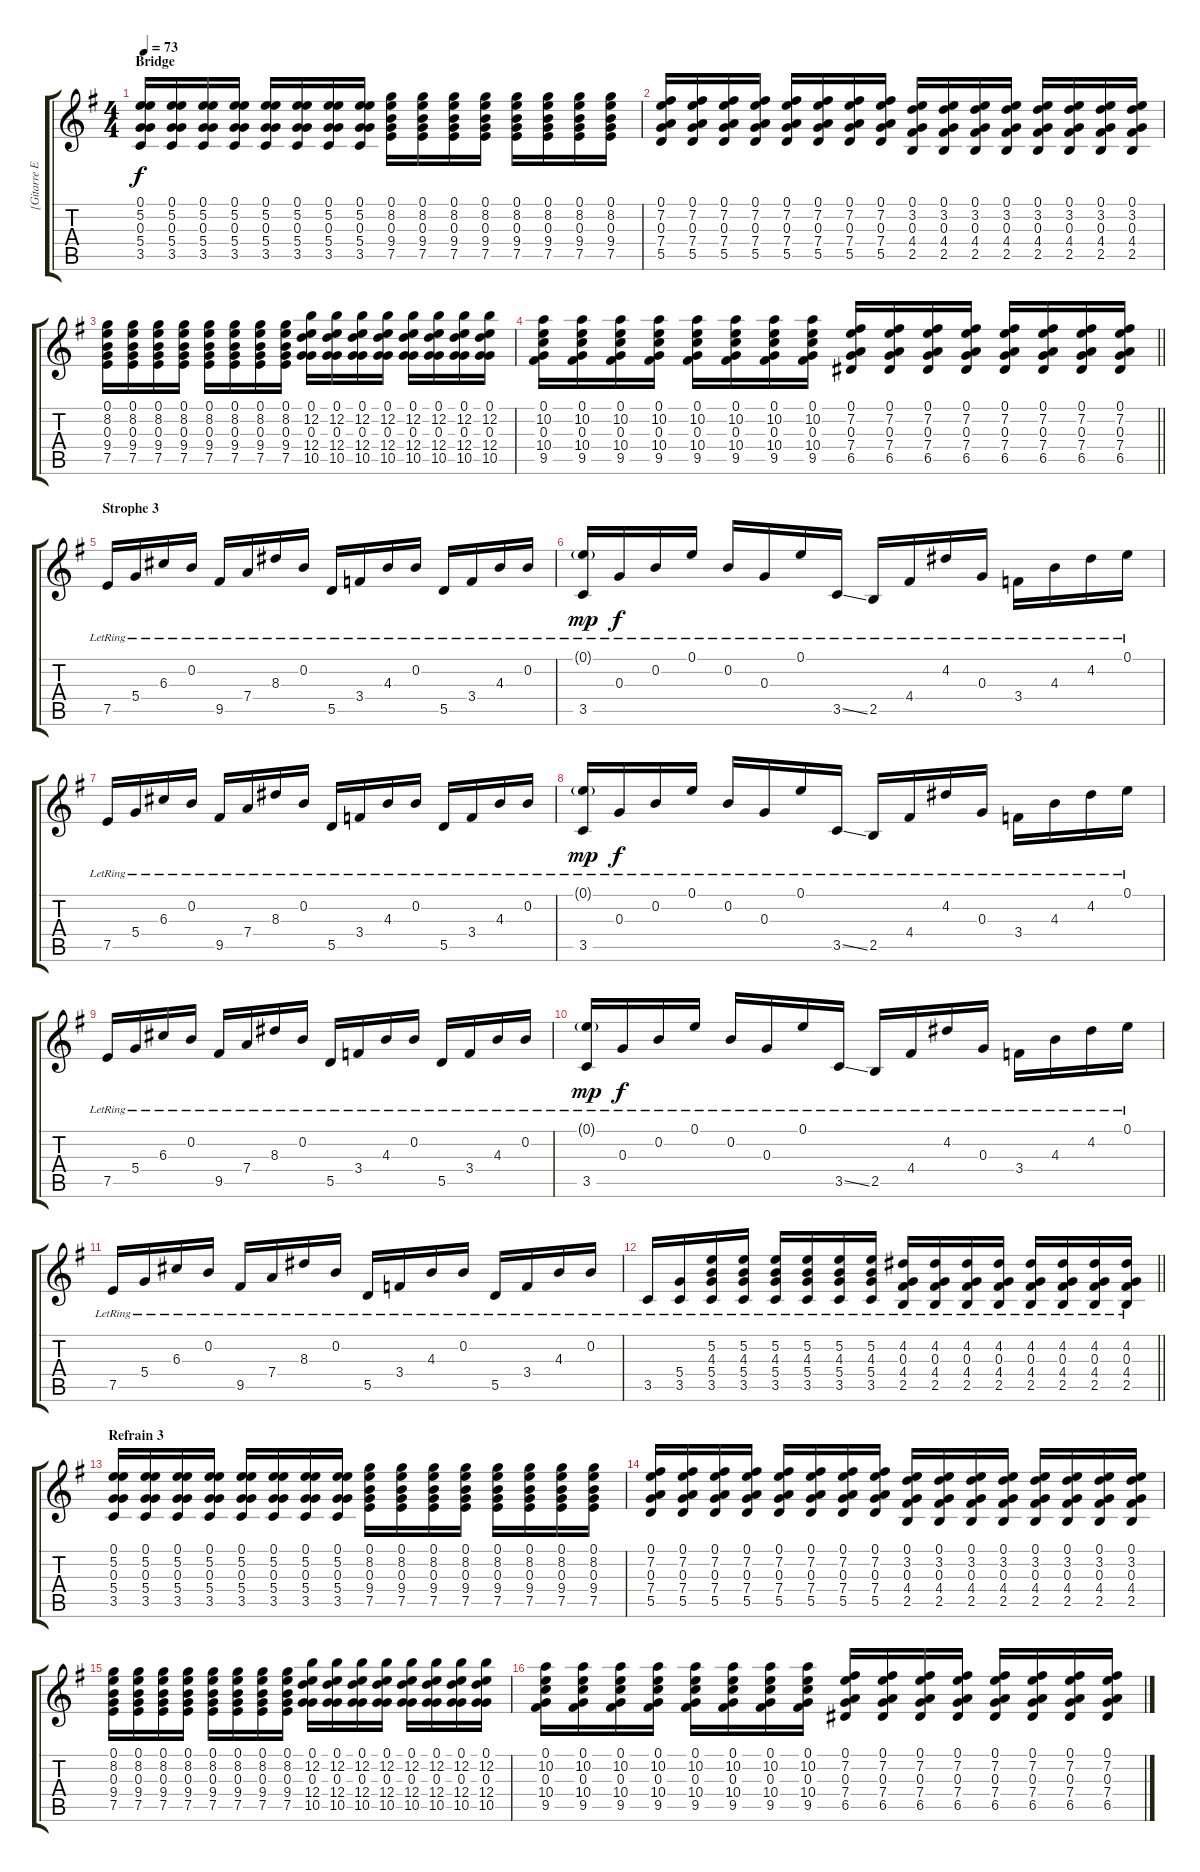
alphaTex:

\track ("[Gitarre Effekt]" "[Gitarre E") {instrument electricguitarclean}
\staff {score tabs}
\tuning (E4 B3 G3 D3 A2 E2) {hide}
\ts (4 4)
\section ("" "Bridge")
\tempo 73
\clef g2
\ks eminor
(0.1 5.2 0.3 5.4 3.5).16{dy f instrument overdrivenguitar} (0.1 5.2 0.3 5.4 3.5).16 (0.1 5.2 0.3 5.4 3.5).16 (0.1 5.2 0.3 5.4 3.5).16 (0.1 5.2 0.3 5.4 3.5).16 (0.1 5.2 0.3 5.4 3.5).16 (0.1 5.2 0.3 5.4 3.5).16 (0.1 5.2 0.3 5.4 3.5).16 (0.1 8.2 0.3 9.4 7.5).16 (0.1 8.2 0.3 9.4 7.5).16 (0.1 8.2 0.3 9.4 7.5).16 (0.1 8.2 0.3 9.4 7.5).16 (0.1 8.2 0.3 9.4 7.5).16 (0.1 8.2 0.3 9.4 7.5).16 (0.1 8.2 0.3 9.4 7.5).16 (0.1 8.2 0.3 9.4 7.5).16 |
(0.1 7.2 0.3 7.4 5.5).16 (0.1 7.2 0.3 7.4 5.5).16 (0.1 7.2 0.3 7.4 5.5).16 (0.1 7.2 0.3 7.4 5.5).16 (0.1 7.2 0.3 7.4 5.5).16 (0.1 7.2 0.3 7.4 5.5).16 (0.1 7.2 0.3 7.4 5.5).16 (0.1 7.2 0.3 7.4 5.5).16 (0.1 3.2 0.3 4.4 2.5).16 (0.1 3.2 0.3 4.4 2.5).16 (0.1 3.2 0.3 4.4 2.5).16 (0.1 3.2 0.3 4.4 2.5).16 (0.1 3.2 0.3 4.4 2.5).16 (0.1 3.2 0.3 4.4 2.5).16 (0.1 3.2 0.3 4.4 2.5).16 (0.1 3.2 0.3 4.4 2.5).16 |
(0.1 8.2 0.3 9.4 7.5).16 (0.1 8.2 0.3 9.4 7.5).16 (0.1 8.2 0.3 9.4 7.5).16 (0.1 8.2 0.3 9.4 7.5).16 (0.1 8.2 0.3 9.4 7.5).16 (0.1 8.2 0.3 9.4 7.5).16 (0.1 8.2 0.3 9.4 7.5).16 (0.1 8.2 0.3 9.4 7.5).16 (0.1 12.2 0.3 12.4 10.5).16 (0.1 12.2 0.3 12.4 10.5).16 (0.1 12.2 0.3 12.4 10.5).16 (0.1 12.2 0.3 12.4 10.5).16 (0.1 12.2 0.3 12.4 10.5).16 (0.1 12.2 0.3 12.4 10.5).16 (0.1 12.2 0.3 12.4 10.5).16 (0.1 12.2 0.3 12.4 10.5).16 |
\barLineRight lightlight
(0.1 10.2 0.3 10.4 9.5).16 (0.1 10.2 0.3 10.4 9.5).16 (0.1 10.2 0.3 10.4 9.5).16 (0.1 10.2 0.3 10.4 9.5).16 (0.1 10.2 0.3 10.4 9.5).16 (0.1 10.2 0.3 10.4 9.5).16 (0.1 10.2 0.3 10.4 9.5).16 (0.1 10.2 0.3 10.4 9.5).16 (0.1 7.2 0.3 7.4 6.5).16 (0.1 7.2 0.3 7.4 6.5).16 (0.1 7.2 0.3 7.4 6.5).16 (0.1 7.2 0.3 7.4 6.5).16 (0.1 7.2 0.3 7.4 6.5).16 (0.1 7.2 0.3 7.4 6.5).16 (0.1 7.2 0.3 7.4 6.5).16 (0.1 7.2 0.3 7.4 6.5).16 |
\section ("" "Strophe 3")
7.5{lr}.16{balance 8 instrument electricguitarclean} 5.4{lr}.16 6.3{lr}.16 0.2{lr}.16 9.5{lr}.16 7.4{lr}.16 8.3{lr}.16 0.2{lr}.16 5.5{lr}.16 3.4{lr}.16 4.3{lr}.16 0.2{lr}.16 5.5{lr}.16 3.4{lr}.16 4.3{lr}.16 0.2{lr}.16 |
(0.1{g lr} 3.5{lr}).16{dy mp} 0.3{lr}.16{dy f} 0.2{lr}.16 0.1{lr}.16 0.2{lr}.16 0.3{lr}.16 0.1{lr}.16 3.5{ss lr}.16 2.5{lr}.16 4.4{lr}.16 4.2{lr}.16 0.3{lr}.16 3.4{lr}.16 4.3{lr}.16 4.2{lr}.16 0.1{lr}.16 |
7.5{lr}.16 5.4{lr}.16 6.3{lr}.16 0.2{lr}.16 9.5{lr}.16 7.4{lr}.16 8.3{lr}.16 0.2{lr}.16 5.5{lr}.16 3.4{lr}.16 4.3{lr}.16 0.2{lr}.16 5.5{lr}.16 3.4{lr}.16 4.3{lr}.16 0.2{lr}.16 |
(0.1{g lr} 3.5{lr}).16{dy mp} 0.3{lr}.16{dy f} 0.2{lr}.16 0.1{lr}.16 0.2{lr}.16 0.3{lr}.16 0.1{lr}.16 3.5{ss lr}.16 2.5{lr}.16 4.4{lr}.16 4.2{lr}.16 0.3{lr}.16 3.4{lr}.16 4.3{lr}.16 4.2{lr}.16 0.1{lr}.16 |
7.5{lr}.16 5.4{lr}.16 6.3{lr}.16 0.2{lr}.16 9.5{lr}.16 7.4{lr}.16 8.3{lr}.16 0.2{lr}.16 5.5{lr}.16 3.4{lr}.16 4.3{lr}.16 0.2{lr}.16 5.5{lr}.16 3.4{lr}.16 4.3{lr}.16 0.2{lr}.16 |
(0.1{g lr} 3.5{lr}).16{dy mp} 0.3{lr}.16{dy f} 0.2{lr}.16 0.1{lr}.16 0.2{lr}.16 0.3{lr}.16 0.1{lr}.16 3.5{ss lr}.16 2.5{lr}.16 4.4{lr}.16 4.2{lr}.16 0.3{lr}.16 3.4{lr}.16 4.3{lr}.16 4.2{lr}.16 0.1{lr}.16 |
7.5{lr}.16 5.4{lr}.16 6.3{lr}.16 0.2{lr}.16 9.5{lr}.16 7.4{lr}.16 8.3{lr}.16 0.2{lr}.16 5.5{lr}.16 3.4{lr}.16 4.3{lr}.16 0.2{lr}.16 5.5{lr}.16 3.4{lr}.16 4.3{lr}.16 0.2{lr}.16 |
\barLineRight lightlight
3.5{lr}.16{volume 16} (5.4{lr} 3.5{lr}).16 (5.2{lr} 4.3{lr} 5.4{lr} 3.5{lr}).16 (5.2{lr} 4.3{lr} 5.4{lr} 3.5{lr}).16 (5.2{lr} 4.3{lr} 5.4{lr} 3.5{lr}).16 (5.2{lr} 4.3{lr} 5.4{lr} 3.5{lr}).16 (5.2{lr} 4.3{lr} 5.4{lr} 3.5{lr}).16 (5.2{lr} 4.3{lr} 5.4{lr} 3.5{lr}).16 (4.2{lr} 0.3{lr} 4.4{lr} 2.5{lr}).16 (4.2{lr} 0.3{lr} 4.4{lr} 2.5{lr}).16 (4.2{lr} 0.3{lr} 4.4{lr} 2.5{lr}).16 (4.2{lr} 0.3{lr} 4.4{lr} 2.5{lr}).16 (4.2{lr} 0.3{lr} 4.4{lr} 2.5{lr}).16 (4.2{lr} 0.3{lr} 4.4{lr} 2.5{lr}).16 (4.2{lr} 0.3{lr} 4.4{lr} 2.5{lr}).16 (4.2{lr} 0.3{lr} 4.4{lr} 2.5{lr}).16 |
\section ("" "Refrain 3")
(0.1 5.2 0.3 5.4 3.5).16{volume 12 balance 14 instrument electricguitarclean} (0.1 5.2 0.3 5.4 3.5).16 (0.1 5.2 0.3 5.4 3.5).16 (0.1 5.2 0.3 5.4 3.5).16 (0.1 5.2 0.3 5.4 3.5).16 (0.1 5.2 0.3 5.4 3.5).16 (0.1 5.2 0.3 5.4 3.5).16 (0.1 5.2 0.3 5.4 3.5).16 (0.1 8.2 0.3 9.4 7.5).16 (0.1 8.2 0.3 9.4 7.5).16 (0.1 8.2 0.3 9.4 7.5).16 (0.1 8.2 0.3 9.4 7.5).16 (0.1 8.2 0.3 9.4 7.5).16 (0.1 8.2 0.3 9.4 7.5).16 (0.1 8.2 0.3 9.4 7.5).16 (0.1 8.2 0.3 9.4 7.5).16 |
(0.1 7.2 0.3 7.4 5.5).16 (0.1 7.2 0.3 7.4 5.5).16 (0.1 7.2 0.3 7.4 5.5).16 (0.1 7.2 0.3 7.4 5.5).16 (0.1 7.2 0.3 7.4 5.5).16 (0.1 7.2 0.3 7.4 5.5).16 (0.1 7.2 0.3 7.4 5.5).16 (0.1 7.2 0.3 7.4 5.5).16 (0.1 3.2 0.3 4.4 2.5).16 (0.1 3.2 0.3 4.4 2.5).16 (0.1 3.2 0.3 4.4 2.5).16 (0.1 3.2 0.3 4.4 2.5).16 (0.1 3.2 0.3 4.4 2.5).16 (0.1 3.2 0.3 4.4 2.5).16 (0.1 3.2 0.3 4.4 2.5).16 (0.1 3.2 0.3 4.4 2.5).16 |
(0.1 8.2 0.3 9.4 7.5).16 (0.1 8.2 0.3 9.4 7.5).16 (0.1 8.2 0.3 9.4 7.5).16 (0.1 8.2 0.3 9.4 7.5).16 (0.1 8.2 0.3 9.4 7.5).16 (0.1 8.2 0.3 9.4 7.5).16 (0.1 8.2 0.3 9.4 7.5).16 (0.1 8.2 0.3 9.4 7.5).16 (0.1 12.2 0.3 12.4 10.5).16 (0.1 12.2 0.3 12.4 10.5).16 (0.1 12.2 0.3 12.4 10.5).16 (0.1 12.2 0.3 12.4 10.5).16 (0.1 12.2 0.3 12.4 10.5).16 (0.1 12.2 0.3 12.4 10.5).16 (0.1 12.2 0.3 12.4 10.5).16 (0.1 12.2 0.3 12.4 10.5).16 |
(0.1 10.2 0.3 10.4 9.5).16 (0.1 10.2 0.3 10.4 9.5).16 (0.1 10.2 0.3 10.4 9.5).16 (0.1 10.2 0.3 10.4 9.5).16 (0.1 10.2 0.3 10.4 9.5).16 (0.1 10.2 0.3 10.4 9.5).16 (0.1 10.2 0.3 10.4 9.5).16 (0.1 10.2 0.3 10.4 9.5).16 (0.1 7.2 0.3 7.4 6.5).16 (0.1 7.2 0.3 7.4 6.5).16 (0.1 7.2 0.3 7.4 6.5).16 (0.1 7.2 0.3 7.4 6.5).16 (0.1 7.2 0.3 7.4 6.5).16 (0.1 7.2 0.3 7.4 6.5).16 (0.1 7.2 0.3 7.4 6.5).16 (0.1 7.2 0.3 7.4 6.5).16
